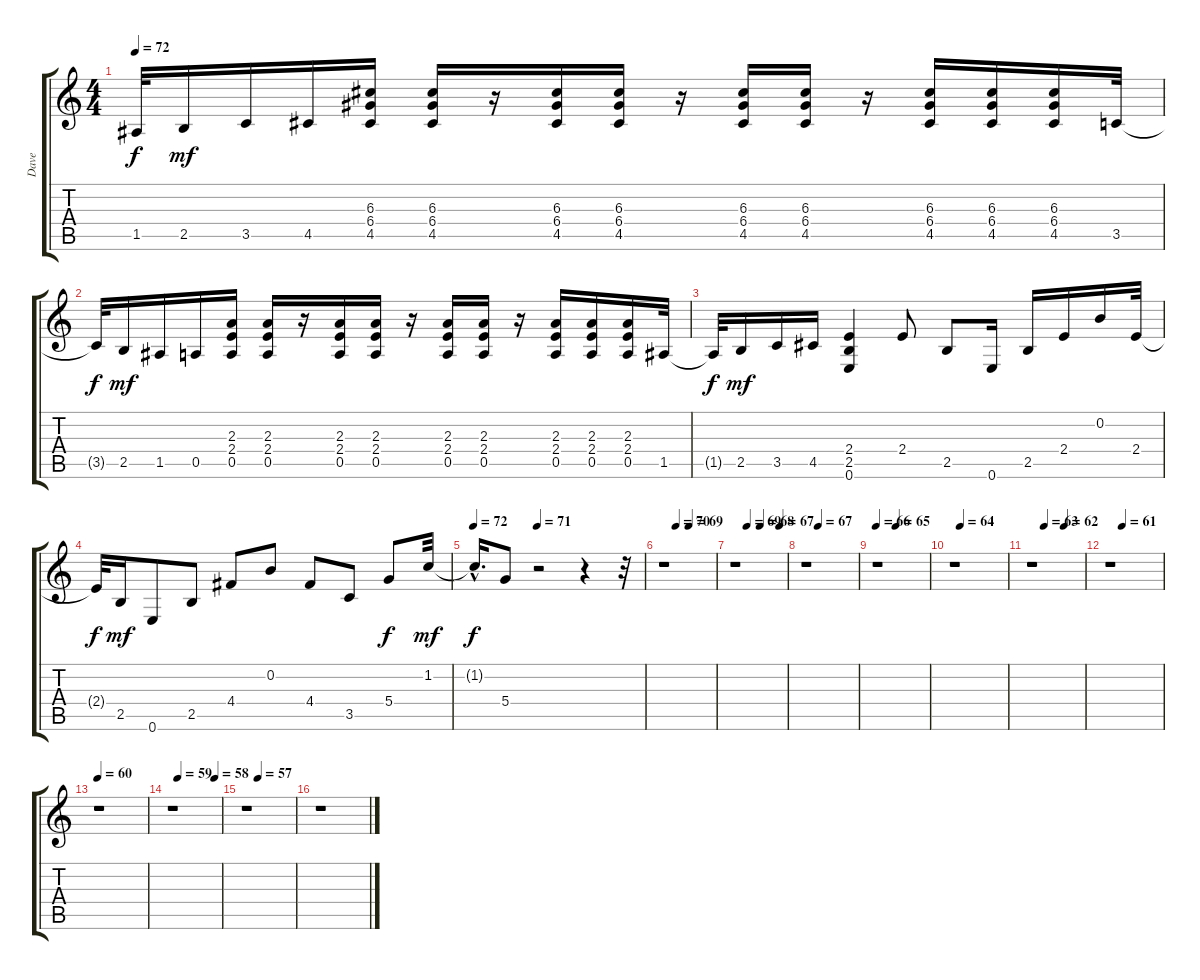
\track ("Dave" "Dave") {instrument electricguitarjazz}
\staff {score tabs}
\tuning (E4 B3 G3 D3 A2 E2) {hide}
\ts (4 4)
\tempo 72
\clef g2
\ks c
1.5{t}.32{dy f} 2.5.16{dy mf} 3.5.16 4.5.16 (6.3 6.4 4.5).16 (6.3 6.4 4.5).16 r.16 (6.3 6.4 4.5).16 (6.3 6.4 4.5).16 r.16 (6.3 6.4 4.5).16 (6.3 6.4 4.5).16 r.16 (6.3 6.4 4.5).16 (6.3 6.4 4.5).16 (6.3 6.4 4.5).16 3.5.32 |
3.5{t}.32{dy f} 2.5.16{dy mf} 1.5.16 0.5.16 (2.3 2.4 0.5).16 (2.3 2.4 0.5).16 r.16 (2.3 2.4 0.5).16 (2.3 2.4 0.5).16 r.16 (2.3 2.4 0.5).16 (2.3 2.4 0.5).16 r.16 (2.3 2.4 0.5).16 (2.3 2.4 0.5).16 (2.3 2.4 0.5).16 1.5.32 |
1.5{t}.32{dy f} 2.5.16{dy mf} 3.5.16 4.5.16 (2.4 2.5 0.6).4 2.4.8 2.5.8 0.6.16 2.5.16 2.4.16 0.2.16 2.4.32 |
2.4{t}.32{dy f} 2.5.16{dy mf} 0.6.8 2.5.8 4.4.8 0.2.8 4.4.8 3.5.8 5.4.8{dy f} 1.2.32{dy mf} |
\tempo 72
\tempo (71 0.375)
1.2{hac t}.16{d dy f} 5.4.8 r.2 r.4 r.32 |
\tempo (70 0.25)
\tempo (69 0.5)
r.1 |
\tempo (69 0.25)
\tempo (68 0.5)
\tempo (67 0.875)
r.1 |
\tempo (67 0.25)
r.1 |
\tempo 66
\tempo (65 0.375)
r.1 |
\tempo (64 0.125)
r.1 |
\tempo (63 0.25)
\tempo (62 0.625)
r.1 |
\tempo (61 0.25)
r.1 |
\tempo 60
r.1 |
\tempo (59 0.125)
\tempo (58 0.875)
r.1 |
\tempo (57 0.25)
r.1 |
r.1
